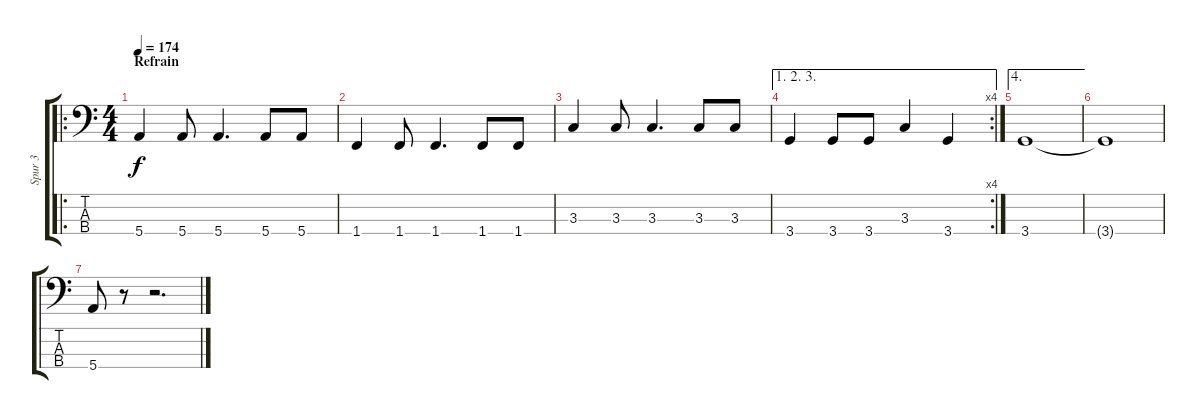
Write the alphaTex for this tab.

\track ("Spur 3" "Spur 3") {instrument electricbassfinger}
\staff {score tabs}
\tuning (G2 D2 A1 E1) {hide}
\ro
\ts (4 4)
\section ("" "Refrain")
\tempo 174
\clef f4
\ks c
5.4.4{dy f} 5.4.8 5.4.4{d} 5.4.8 5.4.8 |
1.4.4 1.4.8 1.4.4{d} 1.4.8 1.4.8 |
3.3.4 3.3.8 3.3.4{d} 3.3.8 3.3.8 |
\ae (1 2 3)
\rc 4
3.4.4 3.4.8 3.4.8 3.3.4 3.4.4 |
\ae 4
3.4.1 |
3.4{t}.1 |
5.4.8 r.8 r.2{d}
